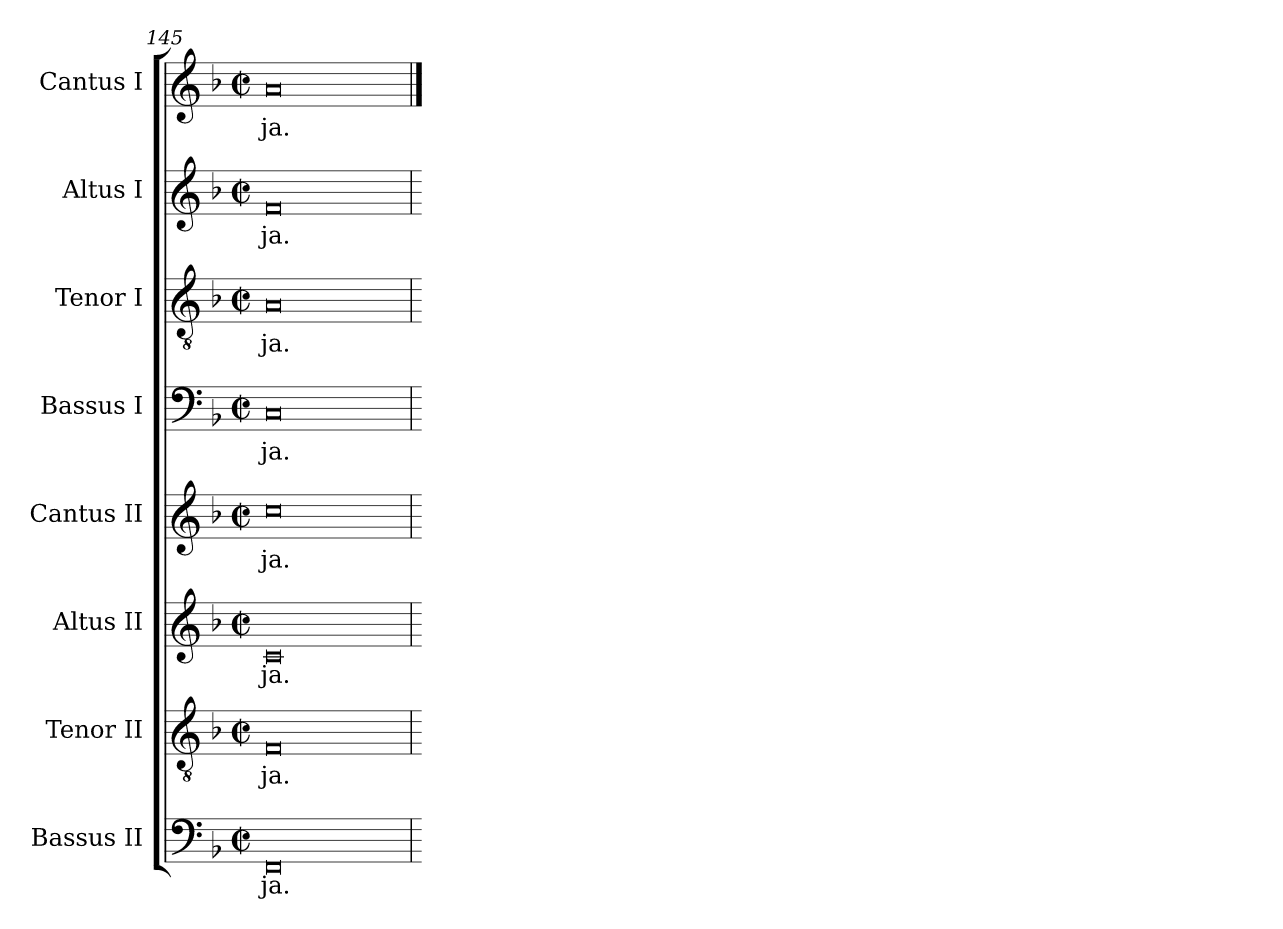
**kern	**text	**kern	**text	**kern	**text	**kern	**text	**kern	**text	**kern	**text	**kern	**text	**kern	**text
*part8	*part8	*part7	*part7	*part6	*part6	*part5	*part5	*part4	*part4	*part3	*part3	*part2	*part2	*part1	*part1
*staff8	*staff8	*staff7	*staff7	*staff6	*staff6	*staff5	*staff5	*staff4	*staff4	*staff3	*staff3	*staff2	*staff2	*staff1	*staff1
*I"Bassus II	*	*I"Tenor II	*	*I"Altus II	*	*I"Cantus II	*	*I"Bassus I	*	*I"Tenor I	*	*I"Altus I	*	*I"Cantus I	*
*clefF4	*	*clefGv2	*	*clefG2	*	*clefG2	*	*clefF4	*	*clefGv2	*	*clefG2	*	*clefG2	*
*k[b-]	*	*k[b-]	*	*k[b-]	*	*k[b-]	*	*k[b-]	*	*k[b-]	*	*k[b-]	*	*k[b-]	*
*F:	*	*F:	*	*F:	*	*F:	*	*F:	*	*F:	*	*F:	*	*F:	*
*M2/2	*	*M2/2	*	*M2/2	*	*M2/2	*	*M2/2	*	*M2/2	*	*M2/2	*	*M2/2	*
*met(c|)	*	*met(c|)	*	*met(c|)	*	*met(c|)	*	*met(c|)	*	*met(c|)	*	*met(c|)	*	*met(c|)	*
=145	=145	=145	=145	=145	=145	=145	=145	=145	=145	=145	=145	=145	=145	=145	=145
!	!LO:LY:b:cj	!	!LO:LY:b:cj	!	!LO:LY:b:cj	!	!LO:LY:b:cj	!	!LO:LY:b:cj	!	!LO:LY:b:cj	!	!LO:LY:b:cj	!	!LO:LY:b:cj
0FF	ja.	0F	ja.	0c	-ja.	0cc	-ja.	0C	ja.	0A	ja.	0f	ja.	0a	ja.
=	==	=	==	=	==	=	==	=	==	=	==	=	==	==	==
*-	*-	*-	*-	*-	*-	*-	*-	*-	*-	*-	*-	*-	*-	*-	*-
